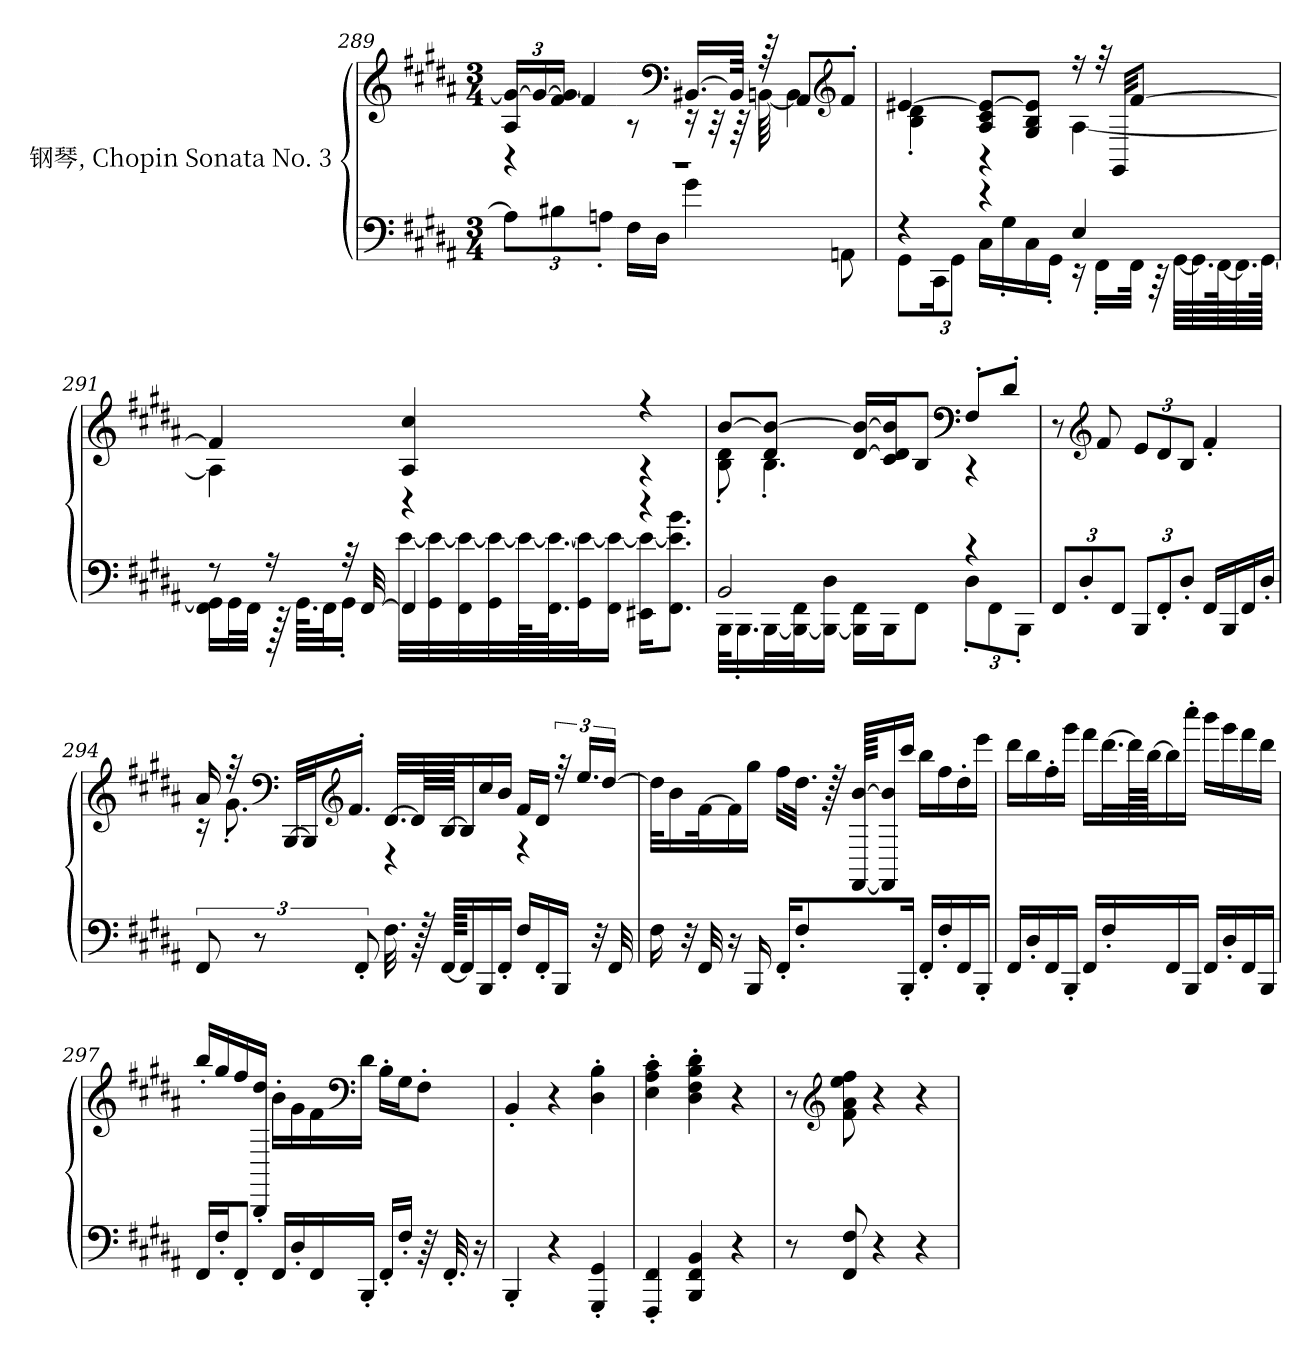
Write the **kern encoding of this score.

**kern	**kern
*part1	*part1
*staff2	*staff1
*I"钢琴, Chopin Sonata No. 3	*
*clefF4	*clefG2
*k[f#c#g#d#a#]	*k[f#c#g#d#a#]
*M3/4	*M3/4
=289	=289
*^	*
*	*Xbrackettup	*Xbrackettup
*	*	*^
2.r	12A\L]	24A#/ 24g#/_LL	4r
.	.	24g#/_	.
.	12B#X\	[24f#/ 24g#/]JJ	.
.	.	4f#/]	.
.	12An'\J	.	.
.	16F#\LL	.	8r
.	16D#\JJ	.	.
*	*	*clefF4	*
.	4g#\	[16.BB#X/LL	16r
.	.	.	32r
.	.	64BB#/JJkk]	64r
.	.	64r	[64BBn\
.	.	8AA#/L	4BB\]
*	*	*clefG2	*
.	8AAn\	8f#'/J	.
!!LO:LB:g=z	!!
=290	=290	=290	=290
4r	8GG#\L	[4e#X/	4B\' 4d#\'
.	24CC#\K	.	.
.	12GG#\J	.	.
4r	16C#\LL	8A#/ 8c#/ 8e#/_L	4r
.	16G#'\	.	.
.	16C#\	8G#/ 8B/ 8e#/]J	.
.	16GG#'\JJ	.	.
4E/	16r	16r	[4A#\
.	16FF#'\LL	32r	.
.	.	32GG#/KKL	.
.	32FF#\JJk	[8f#/J	.
.	64r	.	.
.	[64GG#\LLLL	.	.
.	64.GG#\]	.	.
.	[128FF#\K	.	.
.	64.FF#\]	.	.
.	[128GG#\JJJJk	.	.
!!LO:LB:g=z	!!
=291	=291	=291	=291
8r	16FF#\ 16GG#\]LL	4f#/]	4A#\]
.	32GG#\L	.	.
.	32FF#\JJJ	.	.
16r	128r	.	.
.	64.GG#\KLLL	.	.
.	32FF#\J	.	.
32r	16GG#'\JJ	.	.
[32FF#/	.	.	.
4FF#/]	[32e\LLL	4A#/ 4cc#/	4r
.	32GG#\ 32e\_	.	.
.	32FF#\ 32e\_	.	.
.	32GG#\ 32e\_	.	.
.	128e\KL_	.	.
.	64.FF#\ 64.e\_J	.	.
.	32GG#\ 32e\_J	.	.
.	16FF#\ 16e\_JJ	.	.
4r	16EE#X\ 16e\_KL	4r	4r
.	8.FF#\ 8.e\] 8.b\J	.	.
!!LO:LB:g=z	!!
=292	=292	=292	=292
2BB/	32BBB\KLL	[8b/L	8B\' 8d#\'
.	16.BBB'\	.	.
.	[32BBB\L	8d#/ 8b/_J	4.B'\
.	32BBB\_ 32FF#\J	.	.
.	16BBB\_ 16D#\JJ	.	.
.	16BBB\] 16FF#\LL	[16d#/ 16b/_LL	.
.	16BBB\J	16c#/ 16d#/] 16b/]J	.
.	8FF#\J	8B/J	.
*	*	*clefF4	*
4r	12D#'\L	8F#'/L	4r
.	12FF#\	.	.
.	.	8d#'/J	.
.	12BBB'\J	.	.
*v	*v	*	*
*	*v	*v
=293	=293
12FF#/L	8r
12D#'/	.
*	*clefG2
.	8f#/
12FF#/J	.
12BBB/L	12e/L
12FF#'/	12d#/
12D#'/J	12B/J
16FF#/LL	4f#'/
16BBB/	.
16FF#/	.
16D#'/JJ	.
!!LO:PB:g=z
=294	=294
*brackettup	*
*	*^
12FF#/	16a#/	16r
.	32r	8.g#'\
12r	.	.
*	*clefF4	*
.	[32BBB/LLL	.
.	32BBB/J]	.
*	*clefG2	*
.	16.f#'/JJ	.
12FF#'/	.	.
32.F#\	[32.d#/LLL	4r
128r	128d#/LL]	.
[128FF#/KKKLL	[128B/JJJ	.
16FF#/]	16B/]	.
16BBB/	16cc#/	.
16FF#'/JJ	16b/JJ	.
16F#/LL	16f#/LL	4r
16FF#'/	16d#/JJ	.
*	*brackettup	*
16BBB/JJ	48r	.
.	24.ee/LL	.
32r	.	.
.	[24dd#/JJ	.
32FF#/	.	.
*	*v	*v
=295	=295
16F#\	32dd#\KLL]
.	16b\
32r	.
32FF#/	[32f#\K
16r	16f#\]
16BBB/	16gg#\JJ
16FF#'/KL	16ff#\LL
8F#'/	32.dd#\JJk
.	128r
.	[128FF#/ [128b/KKKLL
.	16FF#/] 16b/]
16BBB'/Jk	16ccc#/JJ
16FF#'/LL	16bb\LL
16F#'/	16ff#\
16FF#/	16dd#'\
16BBB'/JJ	16eee\JJ
!!LO:LB:g=z
=296	=296
16FF#/LL	16ddd#\LL
16D#'/	16bb\
16FF#/	16ff#'\
16BBB'/JJ	16ggg#\JJ
16FF#/LL	16fff#\LL
16F#'/	[32.ddd#\L
.	128ddd#\LL]
.	[128bb\JJJ
16FF#/	16bb\]
16BBB/JJ	16cccc#'\JJ
16FF#/LL	16bbb\LL
16D#'/	16ggg#\
16FF#/	16fff#\
16BBB/JJ	16ddd#\JJ
=297	=297
16FF#/LL	16bb'/LL
16F#'/J	16gg#/
8FF#'/J	16ff#/
.	16BBB/' 16dd#/'JJ
16FF#/LL	16b'\LL
16D#'/	16g#\
16FF#/	16f#\
*	*clefF4
16BBB'/JJ	16d#\JJ
16FF#'/LL	16B'\LL
16F#'/JJ	16G#\J
64r	8F#'\J
32.FF#'/	.
16r	.
=298	=298
4BBB'/	4BB'/
4r	4r
4GGG#/' 4GG#/'	4D#\' 4B\'
=299	=299
4FFF#/' 4FF#/'	4E\' 4A#\' 4c#\'
4BBB/ 4FF#/ 4BB/	4D#\' 4F#\' 4B\' 4d#\'
4r	4r
!!LO:LB:g=z
=300	=300
8r	8r
*	*clefG2
8FF#/ 8F#/	8f#\ 8a#\ 8ee\ 8ff#\
4r	4r
4r	4r
=	=
*-	*-
